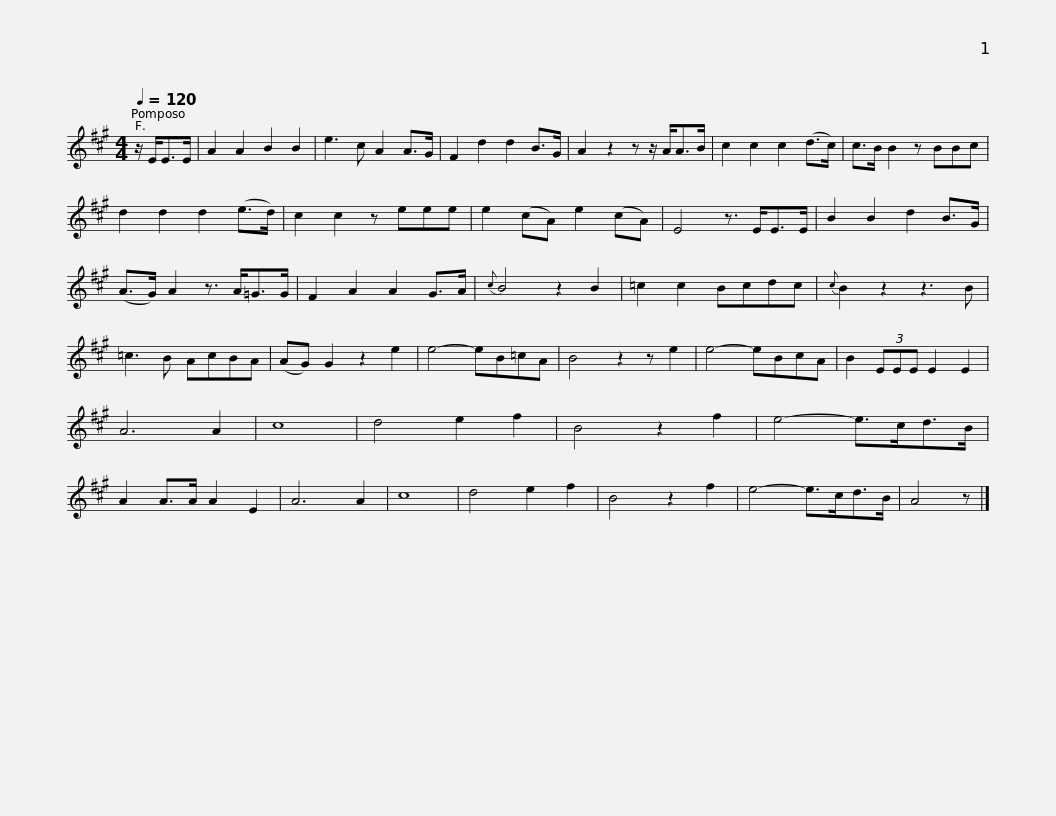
X:1
L:1/8
Q:1/4=120
M:4/4
I:linebreak $
K:A
V:1 treble
V:1
 z/ E<EE/ | A2 A2 B2 B2 | e3 c A2 A>G | F2 d2 d2 B>G | A2 z2 z z/ A<AB/ | %5
 c2 c2 c2 (d>c) | c>B B2 z BBc |$ d2 d2 d2 (e>d) | c2 c2 z eee | e2 (cA) e2 (cA) | %10
 E4 z3/2 E<EE/ | B2 B2 d2 B>G | (A>G) A2 z3/2 A<=GG/ | F2 A2 A2 G>A |${c} B4 z2 B2 | %15
 =c2 c2 Bcdc |{c} B2 z2 z3 B | =c3 B AcBA | (AG) G2 z2 e2 | e4- eB=cA | %20
 B4 z2 z e2 | e4- eBcA |$ B2 (3EEE E2 E2 | A6 A2 | c8 | %25
 d4 e2 f2 | B4 z2 f2 | e4- e>cd>B | A2 A>A A2 E2 | A6 A2 | %30
 c8 | d4 e2 f2 | B4 z2 f2 |$ e4- e>cd>B | A4 z |] %35
